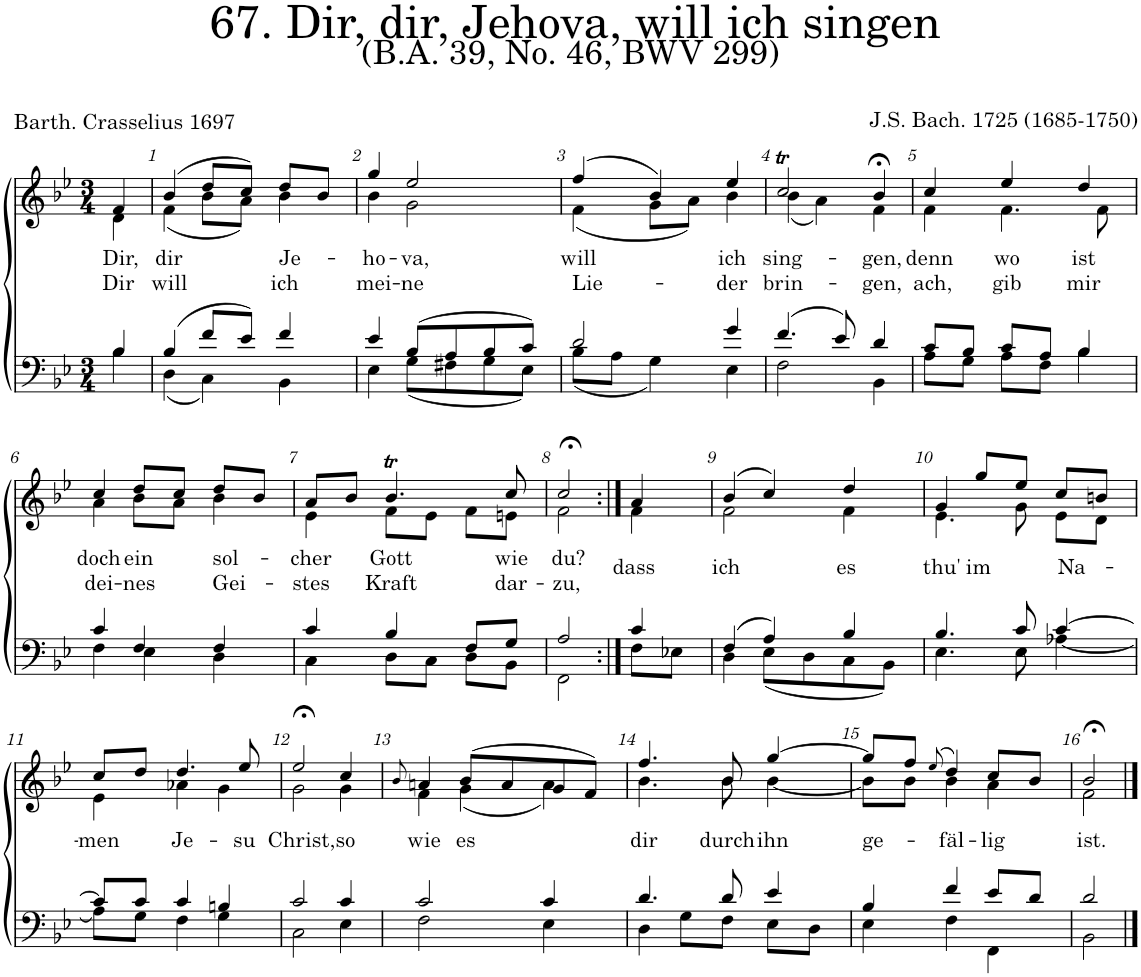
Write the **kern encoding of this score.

**kern	**kern	**text	**text
*part2	*part1	*part1	*part1
*staff2	*staff1	*staff1	*staff1
*I"Tenor/Bass	*I"Soprano/Alto	*	*
*clefF4	*clefG2	*	*
*k[b-e-]	*k[b-e-]	*	*
*M3/4	*M3/4	*	*
=	=	=	=
*^	*	*	*
!	!	!	!LO:LY:b	!LO:LY:b
*	*	*^	*	*
4B-/	4B-\	4f/	4d\	Dir,	Dir
=1	=1	=1	=1	=1	=1
!	!	!	!	!LO:LY:b	!LO:LY:b
(4B-/	(4D\	(4b-;</	(4f\	dir	will
8f/L	4C\)	8dd/L	8b-\L	.	.
8e-/J)	.	8cc/J)	8a\J)	.	.
!	!	!	!	!LO:LY:b	!LO:LY:b
4f/	4BB-\	8dd/L	4b-\	Je-	ich
.	.	8b-/J	.	.	.
=2	=2	=2	=2	=2	=2
!	!	!	!	!LO:LY:b	!LO:LY:b
4e-/	4E-\	4gg;</	4b-\	-ho-	mei-
!	!	!	!	!LO:LY:b	!LO:LY:b
(8B-/L	(8G\L	2ee-/	2g\	-va,	-ne
8A/	8F#X\	.	.	.	.
8B-/	8G\	.	.	.	.
8c/J)	8E-\J)	.	.	.	.
=3	=3	=3	=3	=3	=3
!	!	!	!	!LO:LY:b	!LO:LY:b
2d/	(8B-\L	(4ff;</	(4f\	will	Lie-
.	8A\J	.	.	.	.
.	4G\)	4b-/)	8g\L	.	.
.	.	.	8a\J)	.	.
!	!	!	!	!LO:LY:b	!LO:LY:b
4g/	4E-\	4ee-;</	4b-\	ich	-der
=4	=4	=4	=4	=4	=4
!	!	!	!	!LO:LY:b	!LO:LY:b
(4.f/	2F\	2cc;<T/	(4b-\	sing-	brin-
.	.	.	4a\)	.	.
8e-/)	.	.	.	.	.
!	!	!	!	!LO:LY:b	!LO:LY:b
4d/	4BB-\	4b-;<,/	4f\	-gen,	-gen,
=5	=5	=5	=5	=5	=5
!	!	!	!	!LO:LY:b	!LO:LY:b
8c/L	8A\L	4cc;</	4f\	denn	ach,
8B-/J	8G\J	.	.	.	.
!	!	!	!	!LO:LY:b	!LO:LY:b
8c/L	8A\L	4ee-/	4.f\	wo	gib
8A/J	8F\J	.	.	.	.
!	!	!	!	!LO:LY:b	!LO:LY:b
4B-/	4B-\	4dd/	.	ist	mir
.	.	.	8f\	.	.
!!LO:LB:g=z	!!
=6	=6	=6	=6	=6	=6
!	!	!	!	!LO:LY:b	!LO:LY:b
4c/	4F\	4cc/	4a\	doch	dei-
!	!	!	!	!LO:LY:b	!LO:LY:b
4F/	4E-\	8dd/L	8b-\L	ein	-nes
.	.	8cc/J	8a\J	.	.
!	!	!	!	!LO:LY:b	!LO:LY:b
4F/	4D\	8dd/L	4b-\	sol-	Gei-
.	.	8b-/J	.	.	.
=7	=7	=7	=7	=7	=7
!	!	!	!	!LO:LY:b	!LO:LY:b
4c/	4C\	8a;</L	4e-\	-cher	-stes
.	.	8b-/J	.	.	.
!	!	!	!	!LO:LY:b	!LO:LY:b
4B-/	8D\L	4.b-T/	8f\L	Gott	Kraft
.	8C\J	.	8e-\J	.	.
8F/L	8D\L	.	8f\L	.	.
!	!	!	!	!LO:LY:b	!LO:LY:b
8G/J	8BB-\J	8cc/	8en\J	wie	dar-
=8	=8	=8	=8	=8	=8
!	!	!	!	!LO:LY:b	!LO:LY:b
2A/	2FF\	2cc;<,/	2f\	du?	-zu,
=8X1:|!	=8X1:|!	=8X1:|!	=8X1:|!	=8X1:|!	=8X1:|!
!	!	!	!	!LO:LY:b	!
4c/	8F\L	4a/	4f\	dass	.
.	8E-X\J	.	.	.	.
=9	=9	=9	=9	=9	=9
!	!	!	!	!LO:LY:b	!
(4F/	4D\	(4b-/	2f\	ich	.
4A/)	(8E-\L	4cc/)	.	.	.
.	8D\	.	.	.	.
!	!	!	!	!LO:LY:b	!
4B-/	8C\	4dd/	4f\	es	.
.	8BB-\J)	.	.	.	.
=10	=10	=10	=10	=10	=10
!	!	!	!	!LO:LY:b	!
4.B-/	4.E-\	4g;</	4.e-\	thu'	.
!	!	!	!	!LO:LY:b	!
.	.	8gg/L	.	im	.
8c/	8E-\	8ee-/J	8g\	.	.
!	!	!	!	!LO:LY:b	!
[4c/	[4A-X\	8cc/L	8e-\L	Na-	.
.	.	8bn/J	8d\J	.	.
!!LO:LB:g=z	!!
=11	=11	=11	=11	=11	=11
!	!	!	!	!LO:LY:b	!
8c/L]	8A-\L]	8cc;</L	4e-\	-men	.
8c/J	8G\J	8dd/J	.	.	.
!	!	!	!	!LO:LY:b	!
4c/	4F\	4.dd/	4a-X\	Je-	.
4Bn/	4G\	.	4g\	.	.
!	!	!	!	!LO:LY:b	!
.	.	8ee-/	.	-su	.
=12	=12	=12	=12	=12	=12
!	!	!	!	!LO:LY:b	!
2c/	2C\	2ee-;<,/	2g\	Christ,	.
!	!	!	!	!LO:LY:b	!
4c/	4E-\	4cc/	4g\	so	.
=13	=13	=13	=13	=13	=13
.	.	8qb-/	.	.	.
!	!	!	!	!LO:LY:b	!
2c/	2F\	4an;</	4f\	wie	.
!	!	!	!	!LO:LY:b	!
.	.	(8b-/L	(4g\	es	.
.	.	8a/	.	.	.
4c/	4E-\	8g/	4a\)	.	.
.	.	8f/J)	.	.	.
=14	=14	=14	=14	=14	=14
!	!	!	!	!LO:LY:b	!
4.d/	4D\	4.ff;</	4.b-\	dir	.
.	8G\L	.	.	.	.
!	!	!	!	!LO:LY:b	!
8d/	8F\J	8b-/	8b-\	durch	.
!	!	!	!	!LO:LY:b	!
4e-/	8E-\L	[4gg/	[4b-\	ihn	.
.	8D\J	.	.	.	.
=15	=15	=15	=15	=15	=15
!	!	!	!	!LO:LY:b	!
4B-/	4E-\	8gg/L]	8b-\L]	ge-	.
.	.	8ff/J	8b-\J	.	.
.	.	(>8qee-/	.	.	.
!	!	!	!	!LO:LY:b	!
4f/	4F\	4dd/)	4b-\	-fäl-	.
!	!	!	!	!LO:LY:b	!
8e-/L	4FF\	8cc/L	4a\	-lig	.
8d/J	.	8b-/J	.	.	.
=16	=16	=16	=16	=16	=16
!	!	!	!	!LO:LY:b	!
2d/	2BB-\	2b-;</	2f\	ist.	.
*v	*v	*	*	*	*
*	*v	*v	*	*
==	==	==	==
*-	*-	*-	*-
